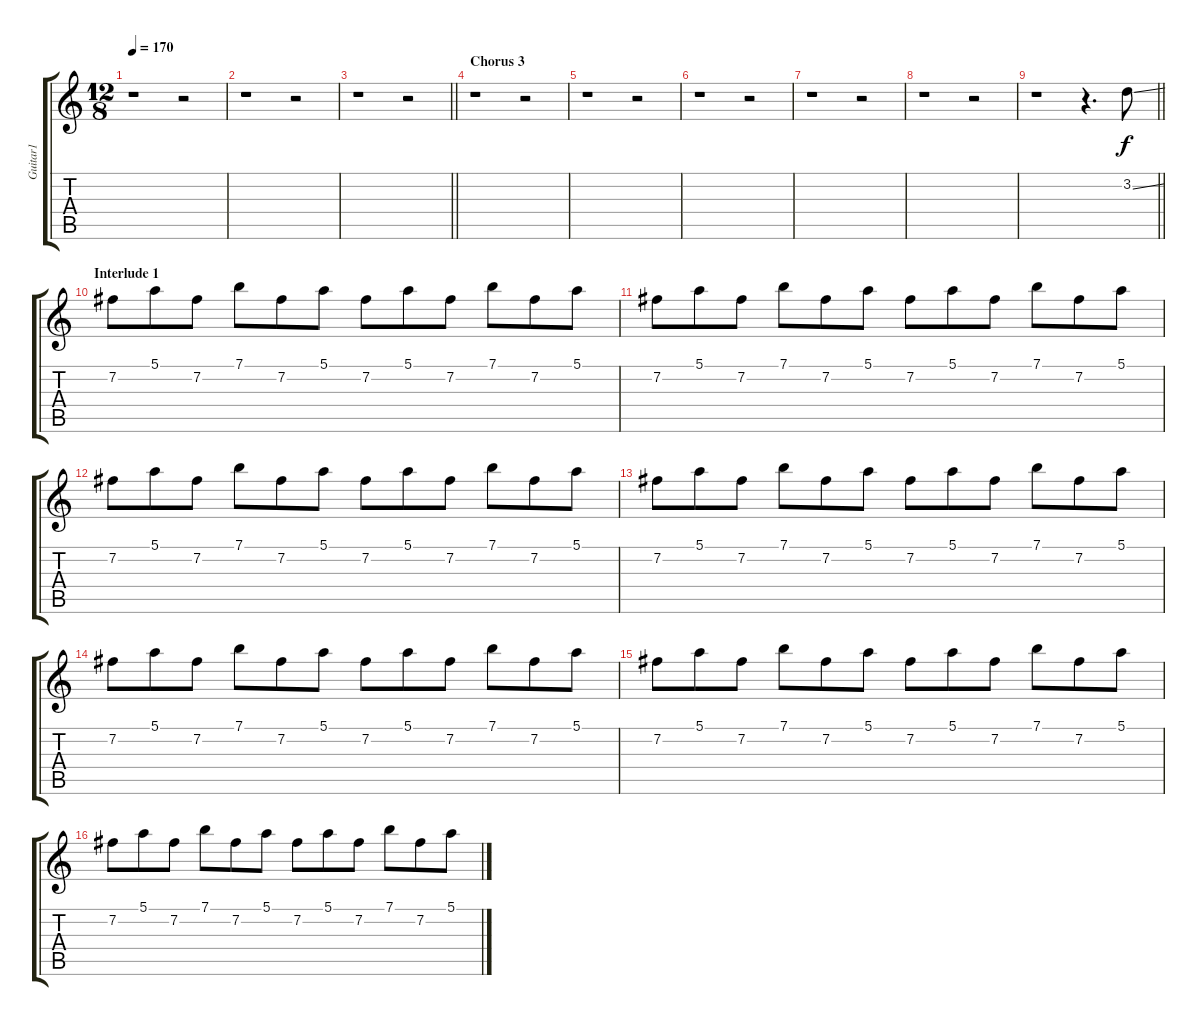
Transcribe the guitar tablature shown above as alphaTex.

\track ("Guitar1" "Guitar1") {instrument electricguitarjazz}
\staff {score tabs}
\tuning (E4 B3 G3 D3 A2 E2) {hide}
\ts (12 8)
\tempo 170
\clef g2
\ks c
r.1{dy f} r.2 |
r.1 r.2 |
\barLineRight lightlight
r.1 r.2 |
\section ("" "Chorus 3")
r.1 r.2 |
r.1 r.2 |
r.1 r.2 |
r.1 r.2 |
r.1 r.2 |
\barLineRight lightlight
r.1 r.4{d} 3.2{ss}.8 |
\section ("" "Interlude 1")
7.2.8 5.1.8 7.2.8 7.1.8 7.2.8 5.1.8 7.2.8 5.1.8 7.2.8 7.1.8 7.2.8 5.1.8 |
7.2.8 5.1.8 7.2.8 7.1.8 7.2.8 5.1.8 7.2.8 5.1.8 7.2.8 7.1.8 7.2.8 5.1.8 |
7.2.8 5.1.8 7.2.8 7.1.8 7.2.8 5.1.8 7.2.8 5.1.8 7.2.8 7.1.8 7.2.8 5.1.8 |
7.2.8 5.1.8 7.2.8 7.1.8 7.2.8 5.1.8 7.2.8 5.1.8 7.2.8 7.1.8 7.2.8 5.1.8 |
7.2.8 5.1.8 7.2.8 7.1.8 7.2.8 5.1.8 7.2.8 5.1.8 7.2.8 7.1.8 7.2.8 5.1.8 |
7.2.8 5.1.8 7.2.8 7.1.8 7.2.8 5.1.8 7.2.8 5.1.8 7.2.8 7.1.8 7.2.8 5.1.8 |
7.2.8 5.1.8 7.2.8 7.1.8 7.2.8 5.1.8 7.2.8 5.1.8 7.2.8 7.1.8 7.2.8 5.1.8
